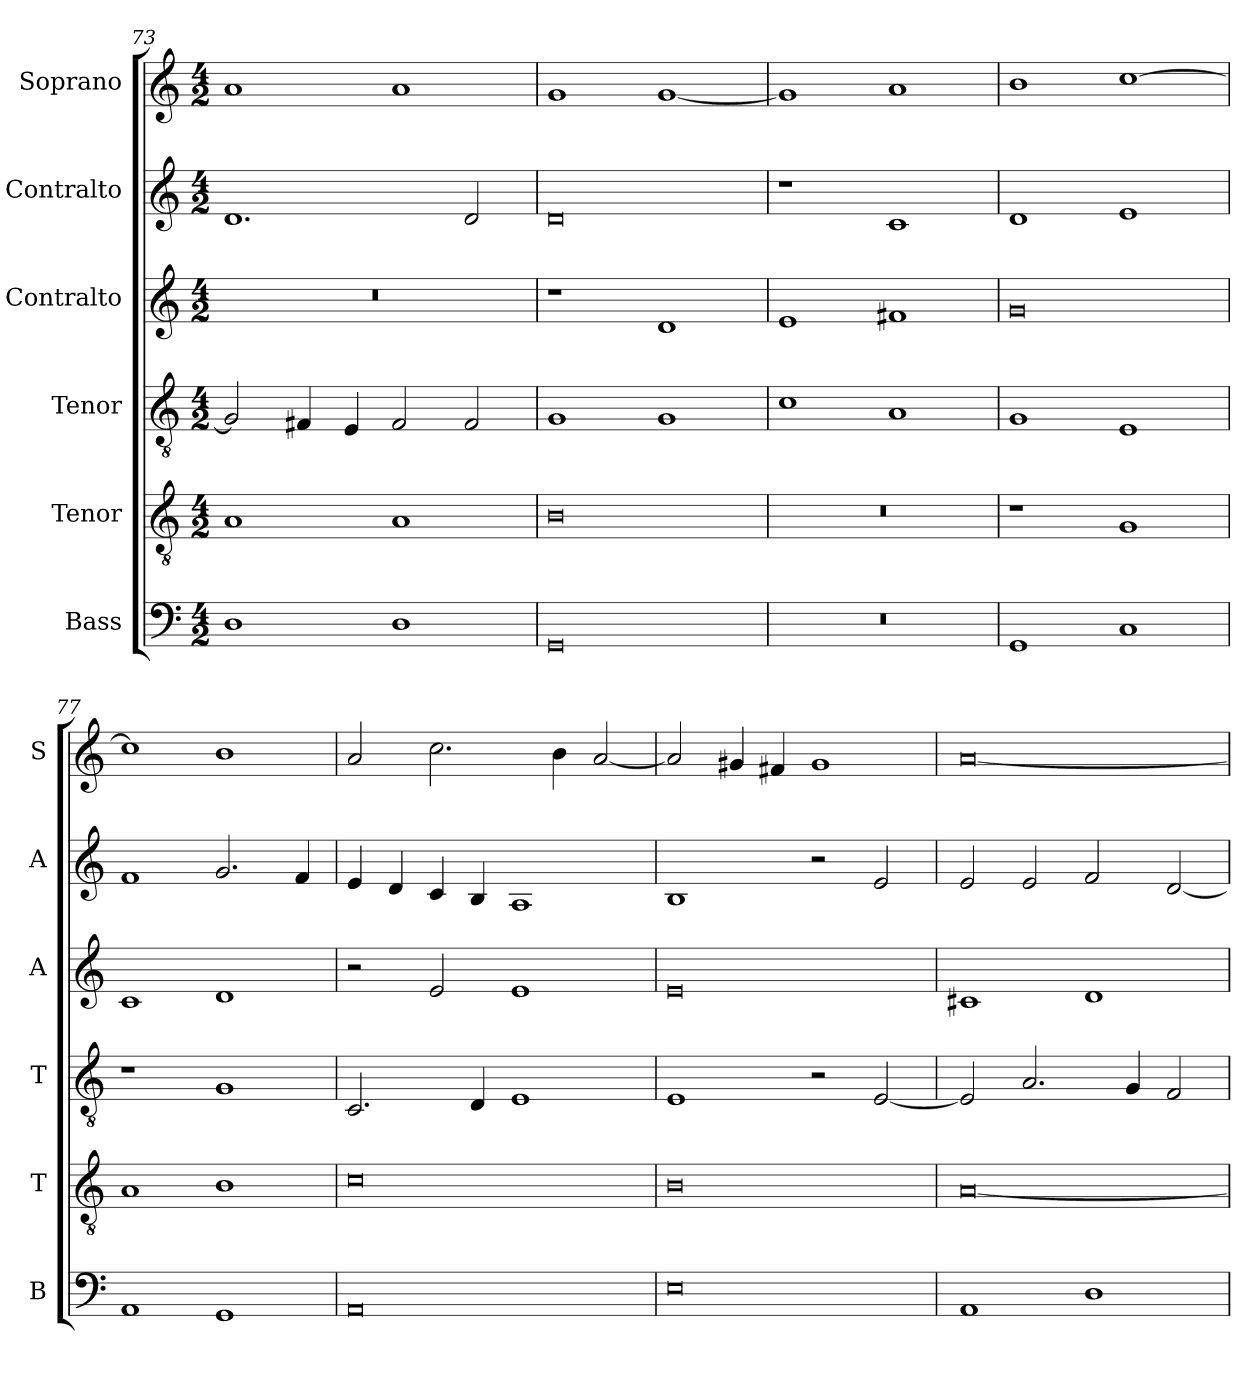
**kern	**kern	**kern	**kern	**kern	**kern
*part6	*part5	*part4	*part3	*part2	*part1
*staff6	*staff5	*staff4	*staff3	*staff2	*staff1
*I"Bass	*I"Tenor	*I"Tenor	*I"Contralto	*I"Contralto	*I"Soprano
*I'B	*I'T	*I'T	*I'A	*I'A	*I'S
*clefF4	*clefGv2	*clefGv2	*clefG2	*clefG2	*clefG2
*k[]	*k[]	*k[]	*k[]	*k[]	*k[]
*A:aeo	*A:aeo	*A:aeo	*A:aeo	*A:aeo	*A:aeo
*M4/2	*M4/2	*M4/2	*M4/2	*M4/2	*M4/2
=73	=73	=73	=73	=73	=73
1D	1A	2G]	0r	1.d	1a
.	.	4F#X	.	.	.
.	.	4E	.	.	.
1D	1A	2F#	.	.	1a
.	.	2F#	.	2d	.
=74	=74	=74	=74	=74	=74
0GG	0B	1G	1r	0d	1g
.	.	1G	1d	.	[1g
=75	=75	=75	=75	=75	=75
0r	0r	1c	1e	1r	1g]
.	.	1A	1f#X	1c	1a
=76	=76	=76	=76	=76	=76
1GG	1r	1G	0g	1d	1b
1C	1G	1E	.	1e	[1cc
=77	=77	=77	=77	=77	=77
1AA	1A	1r	1c	1f	1cc]
1GG	1B	1G	1d	2.g	1b
.	.	.	.	4f	.
=78	=78	=78	=78	=78	=78
0AA	0c	2.C	2r	4e	2a
.	.	.	.	4d	.
.	.	.	2e	4c	2.cc
.	.	4D	.	4B	.
.	.	1E	1e	1A	.
.	.	.	.	.	4b
.	.	.	.	.	[2a
=79	=79	=79	=79	=79	=79
0E	0B	1E	0e	1B	2a]
.	.	.	.	.	4g#X
.	.	.	.	.	4f#X
.	.	2r	.	2r	1g#
.	.	[2E	.	2e	.
=80	=80	=80	=80	=80	=80
1AA	[0A	2E]	1c#X	2e	[0a
.	.	2.A	.	2e	.
1D	.	.	1d	2f	.
.	.	4G	.	.	.
.	.	2F	.	[2d	.
=	=	=	=	=	=
*-	*-	*-	*-	*-	*-
